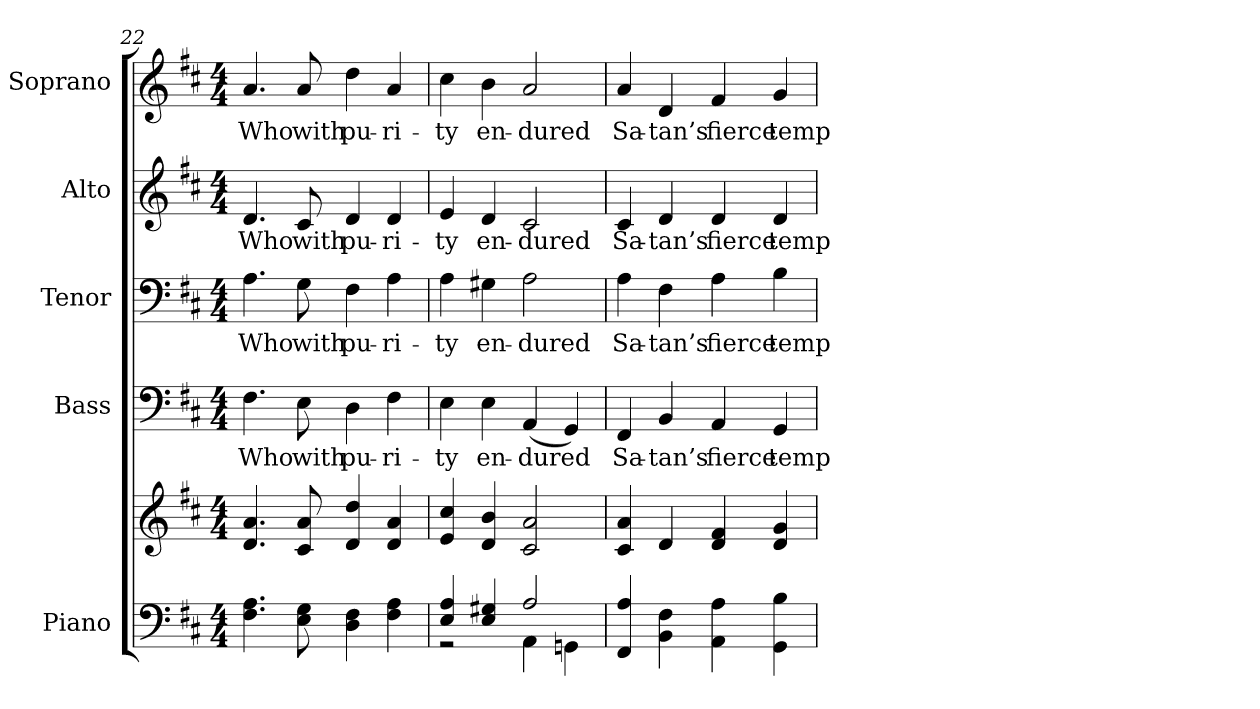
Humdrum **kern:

**kern	**kern	**kern	**text	**kern	**text	**kern	**text	**kern	**text
*part5	*part5	*part4	*part4	*part3	*part3	*part2	*part2	*part1	*part1
*staff6	*staff5	*staff4	*staff4	*staff3	*staff3	*staff2	*staff2	*staff1	*staff1
*I"Piano	*	*I"Bass	*	*I"Tenor	*	*I"Alto	*	*I"Soprano	*
*I'Pno.	*	*I'B.	*	*I'T.	*	*I'A.	*	*I'S.	*
*clefF4	*clefG2	*clefF4	*	*clefF4	*	*clefG2	*	*clefG2	*
*k[f#c#]	*k[f#c#]	*k[f#c#]	*	*k[f#c#]	*	*k[f#c#]	*	*k[f#c#]	*
*D:	*D:	*D:	*	*D:	*	*D:	*	*D:	*
*M4/4	*M4/4	*M4/4	*	*M4/4	*	*M4/4	*	*M4/4	*
=22	=22	=22	=22	=22	=22	=22	=22	=22	=22
!	!	!	!LO:LY:b:color=#000000	!	!	!	!	!	!
!	!	!	!	!	!LO:LY:b:color=#000000	!	!	!	!
!	!	!	!	!	!	!	!LO:LY:b:color=#000000	!	!
!	!	!	!	!	!	!	!	!	!LO:LY:b:color=#000000
4.F#i\ 4.Ai	4.di/ 4.ai	4.F#i\	Who	4.Ai\	Who	4.di/	Who	4.ai/	Who
!	!	!	!LO:LY:b:color=#000000	!	!	!	!	!	!
!	!	!	!	!	!LO:LY:b:color=#000000	!	!	!	!
!	!	!	!	!	!	!	!LO:LY:b:color=#000000	!	!
!	!	!	!	!	!	!	!	!	!LO:LY:b:color=#000000
8Ei\ 8Gi	8c#i/ 8ai	8Ei\	with	8Gi\	with	8c#i/	with	8ai/	with
!	!	!	!LO:LY:b:color=#000000	!	!	!	!	!	!
!	!	!	!	!	!LO:LY:b:color=#000000	!	!	!	!
!	!	!	!	!	!	!	!LO:LY:b:color=#000000	!	!
!	!	!	!	!	!	!	!	!	!LO:LY:b:color=#000000
4Di\ 4F#i	4di/ 4ddi	4Di\	pu-	4F#i\	pu-	4di/	pu-	4ddi\	pu-
!	!	!	!LO:LY:b:color=#000000	!	!	!	!	!	!
!	!	!	!	!	!LO:LY:b:color=#000000	!	!	!	!
!	!	!	!	!	!	!	!LO:LY:b:color=#000000	!	!
!	!	!	!	!	!	!	!	!	!LO:LY:b:color=#000000
4F#i\ 4Ai	4di/ 4ai	4F#i\	-ri-	4Ai\	-ri-	4di/	-ri-	4ai/	-ri-
!!LO:PB:g=z
=23	=23	=23	=23	=23	=23	=23	=23	=23	=23
*^	*	*	*	*	*	*	*	*	*
!	!	!	!	!LO:LY:b:color=#000000	!	!	!	!	!	!
!	!	!	!	!	!	!LO:LY:b:color=#000000	!	!	!	!
!	!	!	!	!	!	!	!	!LO:LY:b:color=#000000	!	!
!	!	!	!	!	!	!	!	!	!	!LO:LY:b:color=#000000
4Ei/ 4Ai	2r	4ei/ 4cc#i	4Ei\	-ty	4Ai\	-ty	4ei/	-ty	4cc#i\	-ty
!	!	!	!	!LO:LY:b:color=#000000	!	!	!	!	!	!
!	!	!	!	!	!	!LO:LY:b:color=#000000	!	!	!	!
!	!	!	!	!	!	!	!	!LO:LY:b:color=#000000	!	!
!	!	!	!	!	!	!	!	!	!	!LO:LY:b:color=#000000
4Ei/ 4G#Xi	.	4di/ 4bi	4Ei\	en-	4G#Xi\	en-	4di/	en-	4bi\	en-
!	!	!	!	!LO:LY:b:color=#000000	!	!	!	!	!	!
!	!	!	!	!	!	!LO:LY:b:color=#000000	!	!	!	!
!	!	!	!	!	!	!	!	!LO:LY:b:color=#000000	!	!
!	!	!	!	!	!	!	!	!	!	!LO:LY:b:color=#000000
2Ai/	4AAi\	2c#i/ 2ai	(4AAi/	-dured	2Ai\	-dured	2c#i/	-dured	2ai/	-dured
.	4GGni\	.	4GGi/)	.	.	.	.	.	.	.
*v	*v	*	*	*	*	*	*	*	*	*
=24	=24	=24	=24	=24	=24	=24	=24	=24	=24
*^	*	*	*	*	*	*	*	*	*
!	!	!	!	!LO:LY:b:color=#000000	!	!	!	!	!	!
*v	*v	*	*	*	*	*	*	*	*	*
*^	*	*	*	*	*	*	*	*	*
!	!	!	!	!	!	!LO:LY:b:color=#000000	!	!	!	!
*v	*v	*	*	*	*	*	*	*	*	*
*^	*	*	*	*	*	*	*	*	*
!	!	!	!	!	!	!	!	!LO:LY:b:color=#000000	!	!
*v	*v	*	*	*	*	*	*	*	*	*
*^	*	*	*	*	*	*	*	*	*
!	!	!	!	!	!	!	!	!	!	!LO:LY:b:color=#000000
*v	*v	*	*	*	*	*	*	*	*	*
4FF#i/ 4Ai	4c#i/ 4ai	4FF#i/	Sa-	4Ai\	Sa-	4c#i/	Sa-	4ai/	Sa-
!	!	!	!LO:LY:b:color=#000000	!	!	!	!	!	!
!	!	!	!	!	!LO:LY:b:color=#000000	!	!	!	!
!	!	!	!	!	!	!	!LO:LY:b:color=#000000	!	!
!	!	!	!	!	!	!	!	!	!LO:LY:b:color=#000000
4BBi\ 4F#i	4di/	4BBi/	-tan’s	4F#i\	-tan’s	4di/	-tan’s	4di/	-tan’s
!	!	!	!LO:LY:b:color=#000000	!	!	!	!	!	!
!	!	!	!	!	!LO:LY:b:color=#000000	!	!	!	!
!	!	!	!	!	!	!	!LO:LY:b:color=#000000	!	!
!	!	!	!	!	!	!	!	!	!LO:LY:b:color=#000000
4AAi\ 4Ai	4di/ 4f#i	4AAi/	fierce	4Ai\	fierce	4di/	fierce	4f#i/	fierce
!	!	!	!LO:LY:b:color=#000000	!	!	!	!	!	!
!	!	!	!	!	!LO:LY:b:color=#000000	!	!	!	!
!	!	!	!	!	!	!	!LO:LY:b:color=#000000	!	!
!	!	!	!	!	!	!	!	!	!LO:LY:b:color=#000000
4GGi\ 4Bi	4di/ 4gi	4GGi/	temp-	4Bi\	temp-	4di/	temp-	4gi/	temp-
=	=	=	=	=	=	=	=	=	=
*-	*-	*-	*-	*-	*-	*-	*-	*-	*-
